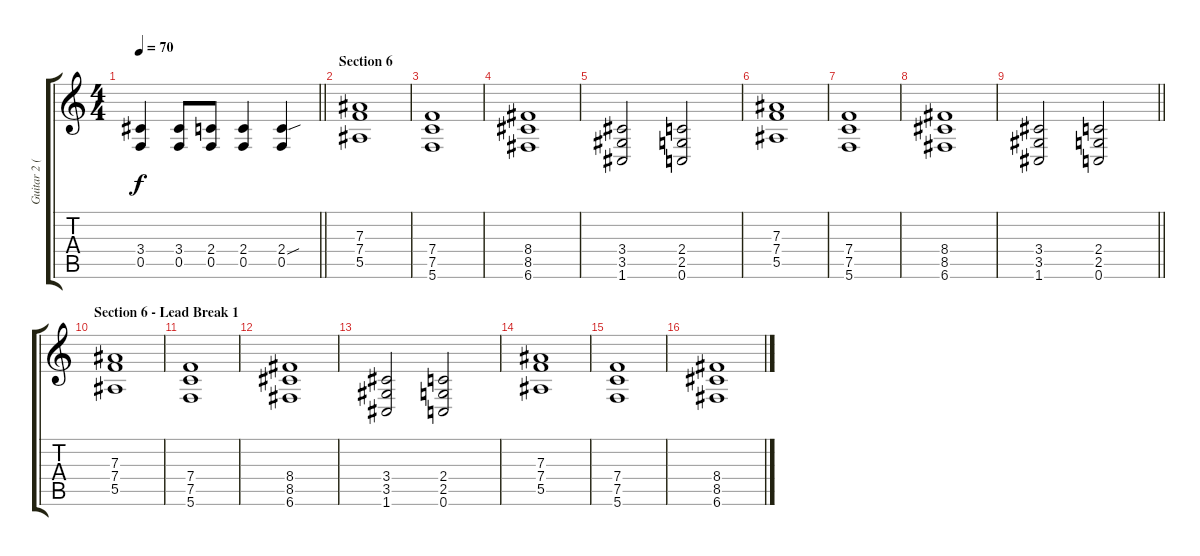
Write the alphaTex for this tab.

\track ("Guitar 2 (Distortion)" "Guitar 2 (") {instrument distortionguitar}
\staff {score tabs}
\tuning (C4 G3 Eb3 Bb2 F2 C2) {hide}
\ts (4 4)
\tempo 70
\clef g2
\barLineRight lightlight
\ks c
(3.4 0.5).4{dy f} (3.4 0.5).8 (2.4 0.5).8 (2.4 0.5).4 (2.4{sou} 0.5).4 |
\section ("" "Section 6")
(7.3 7.4 5.5).1 |
(7.4 7.5 5.6).1 |
(8.4 8.5 6.6).1 |
(3.4 3.5 1.6).2 (2.4 2.5 0.6).2 |
(7.3 7.4 5.5).1 |
(7.4 7.5 5.6).1 |
(8.4 8.5 6.6).1 |
\barLineRight lightlight
(3.4 3.5 1.6).2 (2.4 2.5 0.6).2 |
\section ("" "Section 6 - Lead Break 1")
(7.3 7.4 5.5).1 |
(7.4 7.5 5.6).1 |
(8.4 8.5 6.6).1 |
(3.4 3.5 1.6).2 (2.4 2.5 0.6).2 |
(7.3 7.4 5.5).1 |
(7.4 7.5 5.6).1 |
(8.4 8.5 6.6).1
